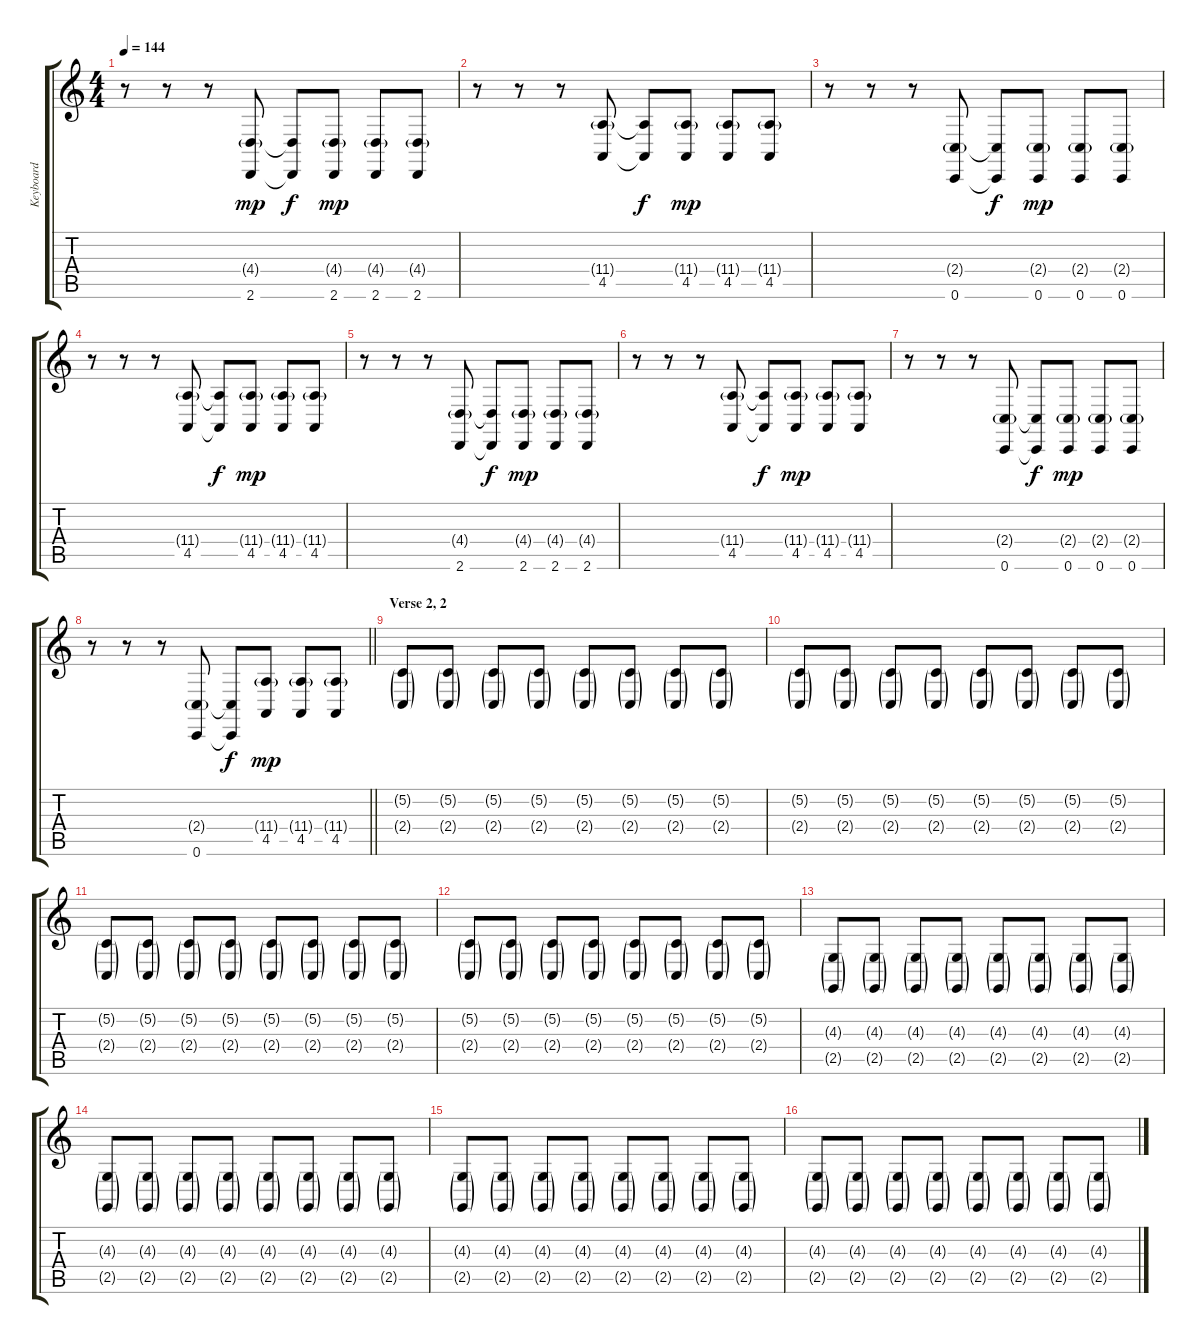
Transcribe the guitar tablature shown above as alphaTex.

\track ("Keyboard" "Keyboard") {instrument lead2sawtooth}
\staff {score tabs}
\tuning (C4 G3 Eb3 Bb2 F2 C2) {hide}
\ts (4 4)
\tempo 144
\clef g2
\ks c
r.8{dy mp} r.8 r.8 (4.4{g} 2.6).8 (4.4{t} 2.6{t}).8{dy f} (4.4{g} 2.6).8{dy mp} (4.4{g} 2.6).8 (4.4{g} 2.6).8 |
r.8 r.8 r.8 (11.4{g} 4.5).8 (11.4{t} 4.5{t}).8{dy f} (11.4{g} 4.5).8{dy mp} (11.4{g} 4.5).8 (11.4{g} 4.5).8 |
r.8 r.8 r.8 (2.4{g} 0.6).8 (2.4{t} 0.6{t}).8{dy f} (2.4{g} 0.6).8{dy mp} (2.4{g} 0.6).8 (2.4{g} 0.6).8 |
r.8 r.8 r.8 (11.4{g} 4.5).8 (11.4{t} 4.5{t}).8{dy f} (11.4{g} 4.5).8{dy mp} (11.4{g} 4.5).8 (11.4{g} 4.5).8 |
r.8 r.8 r.8 (4.4{g} 2.6).8 (4.4{t} 2.6{t}).8{dy f} (4.4{g} 2.6).8{dy mp} (4.4{g} 2.6).8 (4.4{g} 2.6).8 |
r.8 r.8 r.8 (11.4{g} 4.5).8 (11.4{t} 4.5{t}).8{dy f} (11.4{g} 4.5).8{dy mp} (11.4{g} 4.5).8 (11.4{g} 4.5).8 |
r.8 r.8 r.8 (2.4{g} 0.6).8 (2.4{t} 0.6{t}).8{dy f} (2.4{g} 0.6).8{dy mp} (2.4{g} 0.6).8 (2.4{g} 0.6).8 |
\barLineRight lightlight
r.8 r.8 r.8 (2.4{g} 0.6).8 (2.4{t} 0.6{t}).8{dy f} (11.4{g} 4.5).8{dy mp} (11.4{g} 4.5).8 (11.4{g} 4.5).8 |
\section ("" "Verse 2, 2")
(5.2{g} 2.4{g}).8 (5.2{g} 2.4{g}).8 (5.2{g} 2.4{g}).8 (5.2{g} 2.4{g}).8 (5.2{g} 2.4{g}).8 (5.2{g} 2.4{g}).8 (5.2{g} 2.4{g}).8 (5.2{g} 2.4{g}).8 |
(5.2{g} 2.4{g}).8 (5.2{g} 2.4{g}).8 (5.2{g} 2.4{g}).8 (5.2{g} 2.4{g}).8 (5.2{g} 2.4{g}).8 (5.2{g} 2.4{g}).8 (5.2{g} 2.4{g}).8 (5.2{g} 2.4{g}).8 |
(5.2{g} 2.4{g}).8 (5.2{g} 2.4{g}).8 (5.2{g} 2.4{g}).8 (5.2{g} 2.4{g}).8 (5.2{g} 2.4{g}).8 (5.2{g} 2.4{g}).8 (5.2{g} 2.4{g}).8 (5.2{g} 2.4{g}).8 |
(5.2{g} 2.4{g}).8 (5.2{g} 2.4{g}).8 (5.2{g} 2.4{g}).8 (5.2{g} 2.4{g}).8 (5.2{g} 2.4{g}).8 (5.2{g} 2.4{g}).8 (5.2{g} 2.4{g}).8 (5.2{g} 2.4{g}).8 |
(4.3{g} 2.5{g}).8 (4.3{g} 2.5{g}).8 (4.3{g} 2.5{g}).8 (4.3{g} 2.5{g}).8 (4.3{g} 2.5{g}).8 (4.3{g} 2.5{g}).8 (4.3{g} 2.5{g}).8 (4.3{g} 2.5{g}).8 |
(4.3{g} 2.5{g}).8 (4.3{g} 2.5{g}).8 (4.3{g} 2.5{g}).8 (4.3{g} 2.5{g}).8 (4.3{g} 2.5{g}).8 (4.3{g} 2.5{g}).8 (4.3{g} 2.5{g}).8 (4.3{g} 2.5{g}).8 |
(4.3{g} 2.5{g}).8 (4.3{g} 2.5{g}).8 (4.3{g} 2.5{g}).8 (4.3{g} 2.5{g}).8 (4.3{g} 2.5{g}).8 (4.3{g} 2.5{g}).8 (4.3{g} 2.5{g}).8 (4.3{g} 2.5{g}).8 |
(4.3{g} 2.5{g}).8 (4.3{g} 2.5{g}).8 (4.3{g} 2.5{g}).8 (4.3{g} 2.5{g}).8 (4.3{g} 2.5{g}).8 (4.3{g} 2.5{g}).8 (4.3{g} 2.5{g}).8 (4.3{g} 2.5{g}).8
